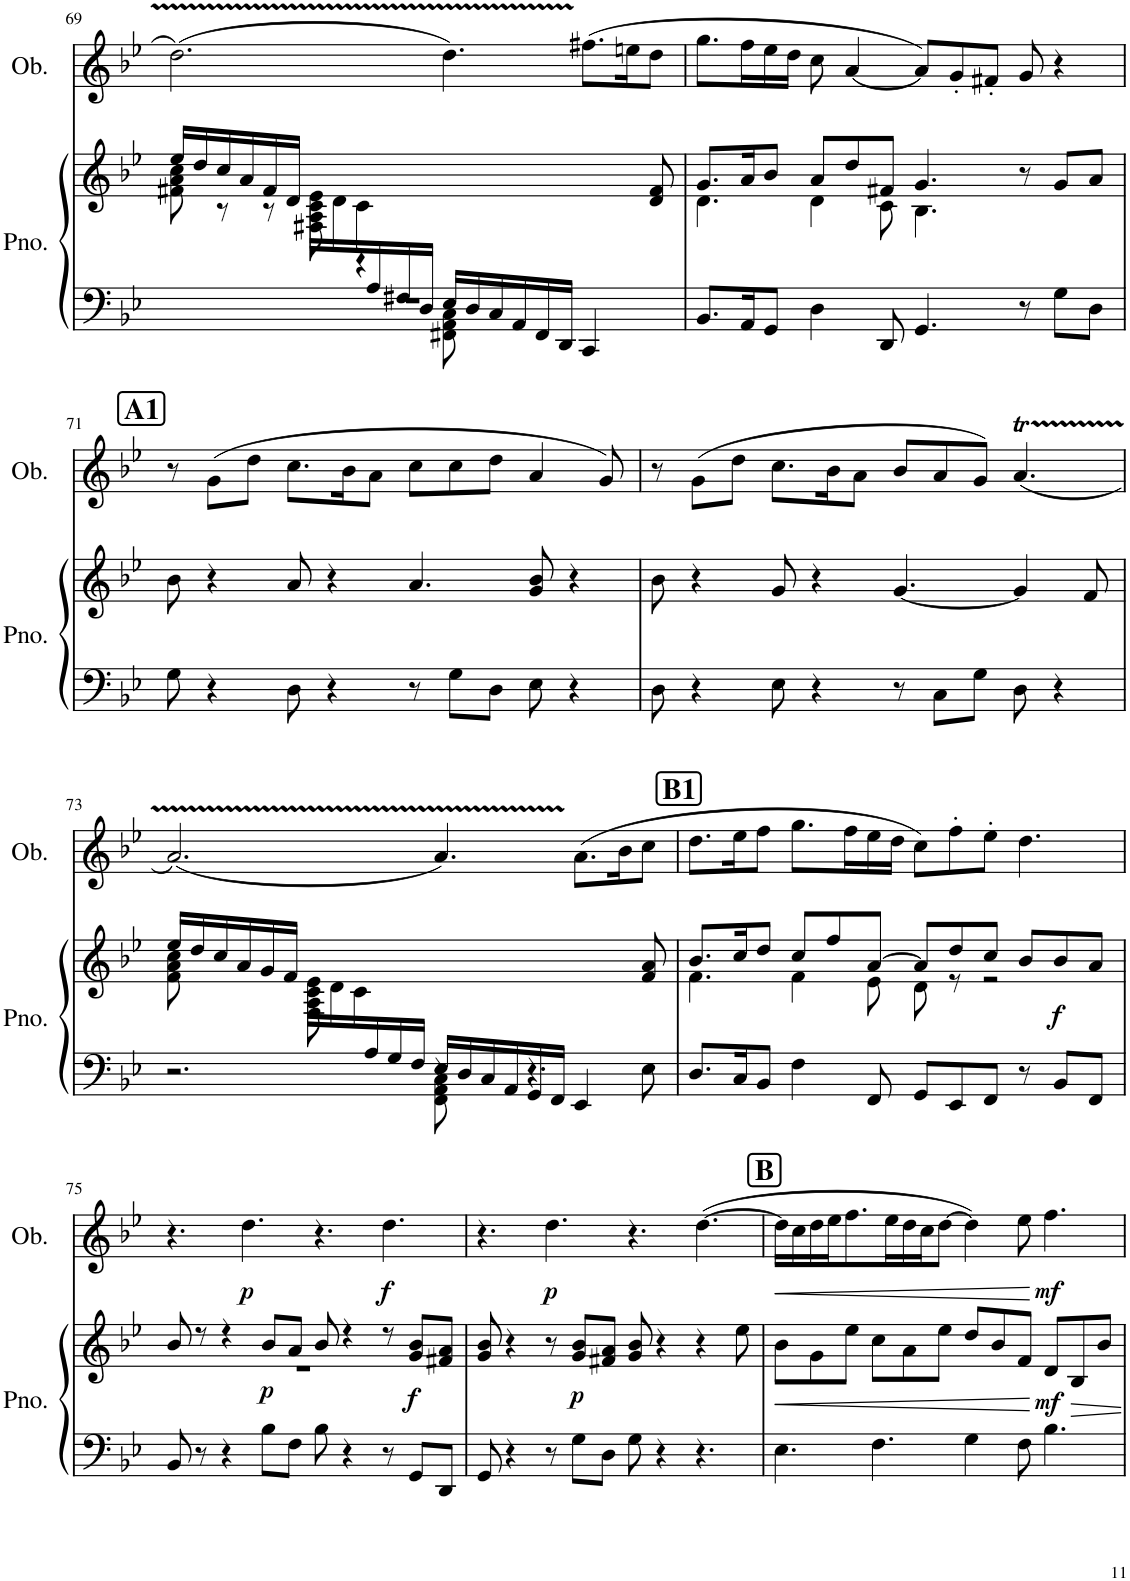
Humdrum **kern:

**kern	**kern	**dynam	**kern	**dynam
*part2	*part2	*part2	*part1	*part1
*staff3	*staff2	*staff2/3	*staff1	*staff1
*I"Piano	*	*	*I"Oboe	*
*I'Pno.	*	*	*I'Ob.	*
!!LO:PB:g=z
*clefF4	*clefG2	*	*clefG2	*
*k[b-e-]	*k[b-e-]	*	*k[b-e-]	*
*M12/8	*M12/8	*	*M12/8	*
=69	=69	=69	=69	=69
*^	*^	*	*	*
*	*^	*	*	*	*	*
16ryy	2.ryy	1.r	16ee-/LL	8f#X\ 8a\ 8cc\	.	(2.dd\	.
.	.	.	16dd/	.	.	.	.
.	.	.	16cc/	8r	.	.	.
.	.	.	16a/	.	.	.	.
.	.	.	16f#/	8r	.	.	.
.	.	.	16d/JJ	.	.	.	.
.	.	.	16e-\LL	8F#X\ 8A\ 8c\	.	.	.
.	.	.	16d\	.	.	.	.
.	.	.	16c\	4r	.	.	.
16A/	.	.	16ryy	.	.	.	.
16F#X/	.	.	.	.	.	.	.
16D/JJ	.	.	.	.	.	.	.
16E-/LL	8FF#X\ 8AA\ 8C\	.	.	2.ryy	.	4.dd\)	.
16D/	.	.	.	.	.	.	.
16C/	2ryy	.	.	.	.	.	.
16AA/	.	.	.	.	.	.	.
16FF#/	.	.	.	.	.	.	.
16DD/JJ	.	.	.	.	.	.	.
4CC/	.	.	.	.	.	(8.ff#X\L	.
.	.	.	.	.	.	16een\K	.
8ryy	8ryy	.	8d/ 8f#/	.	.	8dd\J	.
*v	*v	*v	*	*	*	*	*
=70	=70	=70	=70	=70	=70
8.BB-/L	8.g/L	4.d\	.	8.gg\L	.
16AA/K	16a/K	.	.	16ff\L	.
8GG/J	8b-/J	.	.	16ee-\	.
.	.	.	.	16dd\JJ	.
4D\	8a/L	4d\	.	8cc\	.
.	8dd/	.	.	[4a/	.
8DD/	8f#X/J	8c\	.	.	.
4.GG/	4.g/	4.B-\	.	8a/L])	.
.	.	.	.	8g'/	.
.	.	.	.	8f#X'/J	.
8r	8r	4.ryy	.	8g/	.
8G\L	8g/L	.	.	4r	.
8D\J	8a/J	.	.	.	.
*	*v	*v	*	*	*
!!LO:LB:g=z
!!LO:REH:place=s1:a:B:cj:fs=14:t=A1
=71	=71	=71	=71	=71
8G\	8b-\	.	8r	.
4r	4r	.	(8g\L	.
.	.	.	8dd\J	.
8D\	8a/	.	8.cc\L	.
4r	4r	.	.	.
.	.	.	16b-\K	.
.	.	.	8a\J	.
8r	4.a/	.	8cc\L	.
8G\L	.	.	8cc\	.
8D\J	.	.	8dd\J	.
8E-\	8g/ 8b-/	.	4a/	.
4r	4r	.	.	.
.	.	.	8g/)	.
=72	=72	=72	=72	=72
8D\	8b-\	.	8r	.
4r	4r	.	(8g\L	.
.	.	.	8dd\J	.
8E-\	8g/	.	8.cc\L	.
4r	4r	.	.	.
.	.	.	16b-\K	.
.	.	.	8a\J	.
8r	[4.g/	.	8b-/L	.
8C\L	.	.	8a/	.
8G\J	.	.	8g/J)	.
8D\	4g/]	.	(4.at/	.
4r	.	.	.	.
.	8f/	.	.	.
!!LO:LB:g=z
=73	=73	=73	=73	=73
*^	*^	*	*	*
*	*^	*	*	*	*	*
16ryy	2.ryy	2.r	16ee-/LL	8f\ 8a\ 8cc\	.	(2.a/)	.
.	.	.	16dd/	.	.	.	.
.	.	.	16cc/	4ryy	.	.	.
.	.	.	16a/	.	.	.	.
.	.	.	16g/	.	.	.	.
.	.	.	16f/JJ	.	.	.	.
.	.	.	16e-\LL	8F\ 8A\ 8c\	.	.	.
.	.	.	16d\	.	.	.	.
.	.	.	16c\	1ryy	.	.	.
16A/	.	.	16ryy	.	.	.	.
16G/	.	.	.	.	.	.	.
16F/JJ	.	.	.	.	.	.	.
16E-/LL	8FF\ 8AA\ 8C\	4r	.	.	.	4.aTTT/)	.
16D/	.	.	.	.	.	.	.
16C/	2ryy	.	.	.	.	.	.
16AA/	.	.	.	.	.	.	.
16GG/	.	4.r	.	.	.	.	.
16FF/JJ	.	.	.	.	.	.	.
4EE-/	.	.	.	.	.	(8.a\L	.
.	.	.	.	.	.	16b-\K	.
8ryy	8ryy	8E-\	8f/ 8a/	.	.	8cc\J	.
*v	*v	*v	*	*	*	*	*
!!LO:REH:place=s1:a:B:cj:fs=14:t=B1
=74	=74	=74	=74	=74	=74
8.D/L	8.b-/L	4.f\	.	8.dd\L	.
16C/K	16cc/K	.	.	16ee-\K	.
8BB-/J	8dd/J	.	.	8ff\J	.
4F\	8cc/L	4f\	.	8.gg\L	.
.	8ff/	.	.	.	.
.	.	.	.	16ff\L	.
8FF/	[8a/J	8e-\	.	16ee-\	.
.	.	.	.	16dd\JJ	.
8GG/L	8a/L]	8d\	.	8cc\L)	.
8EE-/	8dd/	8r	.	8ff'\	.
8FF/J	8cc/J	2r	.	8ee-'\J	.
8r	8b-/L	.	.	4.dd\	.
!	!	!	!LO:DY:b	!	!
8BB-/L	8b-/	.	f	.	.
8FF/J	8a/J	.	.	.	.
!!LO:LB:g=z
=75	=75	=75	=75	=75	=75
8BB-/	8b-/	1.r	.	4.r	.
8r	8r	.	.	.	.
4r	4r	.	.	.	.
!	!	!	!	!	!LO:DY:b
.	.	.	.	4.dd\	p
!	!	!	!LO:DY:b	!	!
8B-\L	8b-/L	.	p	.	.
8F\J	8a/J	.	.	.	.
8B-\	8b-/	.	.	4.r	.
4r	4r	.	.	.	.
!	!	!	!	!	!LO:DY:b
8r	8r	.	.	4.dd\	f
!	!	!	!LO:DY:b	!	!
8GG/L	8g/ 8b-/L	.	f	.	.
8DD/J	8f#X/ 8a/J	.	.	.	.
*	*v	*v	*	*	*
=76	=76	=76	=76	=76
8GG/	8g/ 8b-/	.	4.r	.
4r	4r	.	.	.
!	!	!	!	!LO:DY:b
8r	8r	.	4.dd\	p
!	!	!LO:DY:b	!	!
8G\L	8g/ 8b-/L	p	.	.
8D\J	8f#X/ 8a/J	.	.	.
8G\	8g/ 8b-/	.	4.r	.
4r	4r	.	.	.
4.r	4r	.	([4.dd\	.
.	8ee-\	.	.	.
!!LO:REH:place=s1:a:B:cj:fs=14:t=B
=77	=77	=77	=77	=77
!	!	!LO:HP:b	!	!LO:HP:b
4.E-\	8b-\L	<	16dd\LL]	<
.	.	.	16cc\	.
.	8g\	.	16dd\	.
.	.	.	16ee-\J	.
.	8ee-\J	.	8.ff\	.
4.F\	8cc\L	.	.	.
.	.	.	16ee-\L	.
.	8a\	.	16dd\	.
.	.	.	16cc\J	.
.	8ee-\J	.	[8dd\J	.
4G\	8dd/L	.	4dd\])	.
.	8b-/	.	.	.
8F\	8f/J	.	8ee-\	.
!	!	!LO:DY:n=1:b	!	!LO:DY:n=1:b
4.B-\	8d/L	[ mf	4.ff\	[ mf
.	8B-/	.	.	.
.	8b-/J	.	.	.
=	=	=	=	=
*-	*-	*-	*-	*-
